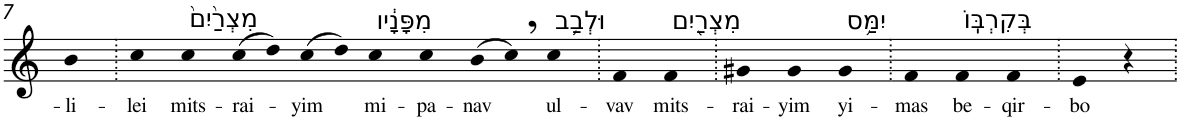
**kern	**text
*part1	*part1
*staff1	*staff1
*I"Piano	*
*I'Pno	*
!!LO:PB:g=z
*clefG2	*
*k[]	*
=7	=7
!	!LO:LY:b
4b	-li-
=8.	=8.
!	!LO:LY:b
4cc	-lei
!LO:TX:a:t=מִצְרַ֙יִם֙	!
!	!LO:LY:b
4cc	mits-
!	!LO:LY:b
(8cc	-rai-
8dd)	.
!	!LO:LY:b
(8cc	-yim
8dd)	.
!LO:TX:a:t=מִפָּנָ֔יו	!
!	!LO:LY:b
4cc	mi-
!	!LO:LY:b
4cc	-pa-
!	!LO:LY:b
(8b	-nav
8cc,)	.
!LO:TX:a:t=וּלְבַ֥ב	!
!	!LO:LY:b
4cc	ul-
=9.	=9.
!	!LO:LY:b
4f	-vav
!LO:TX:a:t=מִצְרַ֖יִם	!
!	!LO:LY:b
4f	mits-
=10.	=10.
!	!LO:LY:b
4g#X	-rai-
!	!LO:LY:b
4g#	-yim
!LO:TX:a:t=יִמַּ֥ס	!
!	!LO:LY:b
4g#	yi-
=11.	=11.
!	!LO:LY:b
4f	-mas
!LO:TX:a:t=בְּקִרְבּֽוֹ	!
!	!LO:LY:b
4f	be-
!	!LO:LY:b
4f	-qir-
=12.	=12.
!	!LO:LY:b
4e	-bo
4r	.
=.	=.
*-	*-
